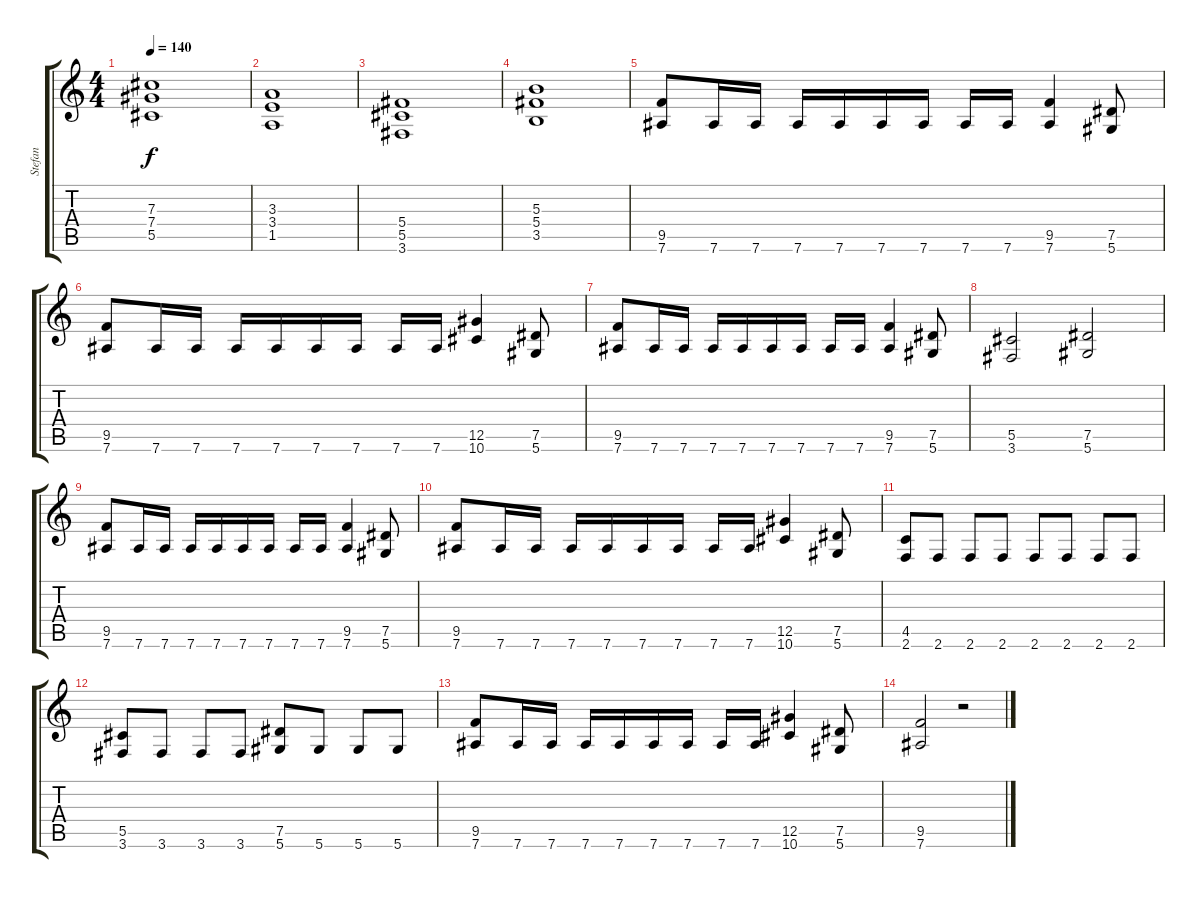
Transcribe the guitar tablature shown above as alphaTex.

\track ("Stefan" "Stefan") {instrument overdrivenguitar}
\staff {score tabs}
\tuning (Eb4 Bb3 Gb3 Db3 Ab2 Eb2) {hide}
\ts (4 4)
\tempo 140
\clef g2
\ks c
(7.3 7.4 5.5).1{dy f} |
(3.3 3.4 1.5).1 |
(5.4 5.5 3.6).1 |
(5.3 5.4 3.5).1 |
(9.5 7.6).8 7.6.16 7.6.16 7.6.16 7.6.16 7.6.16 7.6.16 7.6.16 7.6.16 (9.5 7.6).4 (7.5 5.6).8 |
(9.5 7.6).8 7.6.16 7.6.16 7.6.16 7.6.16 7.6.16 7.6.16 7.6.16 7.6.16 (12.5 10.6).4 (7.5 5.6).8 |
(9.5 7.6).8 7.6.16 7.6.16 7.6.16 7.6.16 7.6.16 7.6.16 7.6.16 7.6.16 (9.5 7.6).4 (7.5 5.6).8 |
(5.5 3.6).2 (7.5 5.6).2 |
(9.5 7.6).8 7.6.16 7.6.16 7.6.16 7.6.16 7.6.16 7.6.16 7.6.16 7.6.16 (9.5 7.6).4 (7.5 5.6).8 |
(9.5 7.6).8 7.6.16 7.6.16 7.6.16 7.6.16 7.6.16 7.6.16 7.6.16 7.6.16 (12.5 10.6).4 (7.5 5.6).8 |
(4.5 2.6).8 2.6.8 2.6.8 2.6.8 2.6.8 2.6.8 2.6.8 2.6.8 |
(5.5 3.6).8 3.6.8 3.6.8 3.6.8 (7.5 5.6).8 5.6.8 5.6.8 5.6.8 |
(9.5 7.6).8 7.6.16 7.6.16 7.6.16 7.6.16 7.6.16 7.6.16 7.6.16 7.6.16 (12.5 10.6).4 (7.5 5.6).8 |
(9.5 7.6).2 r.2
